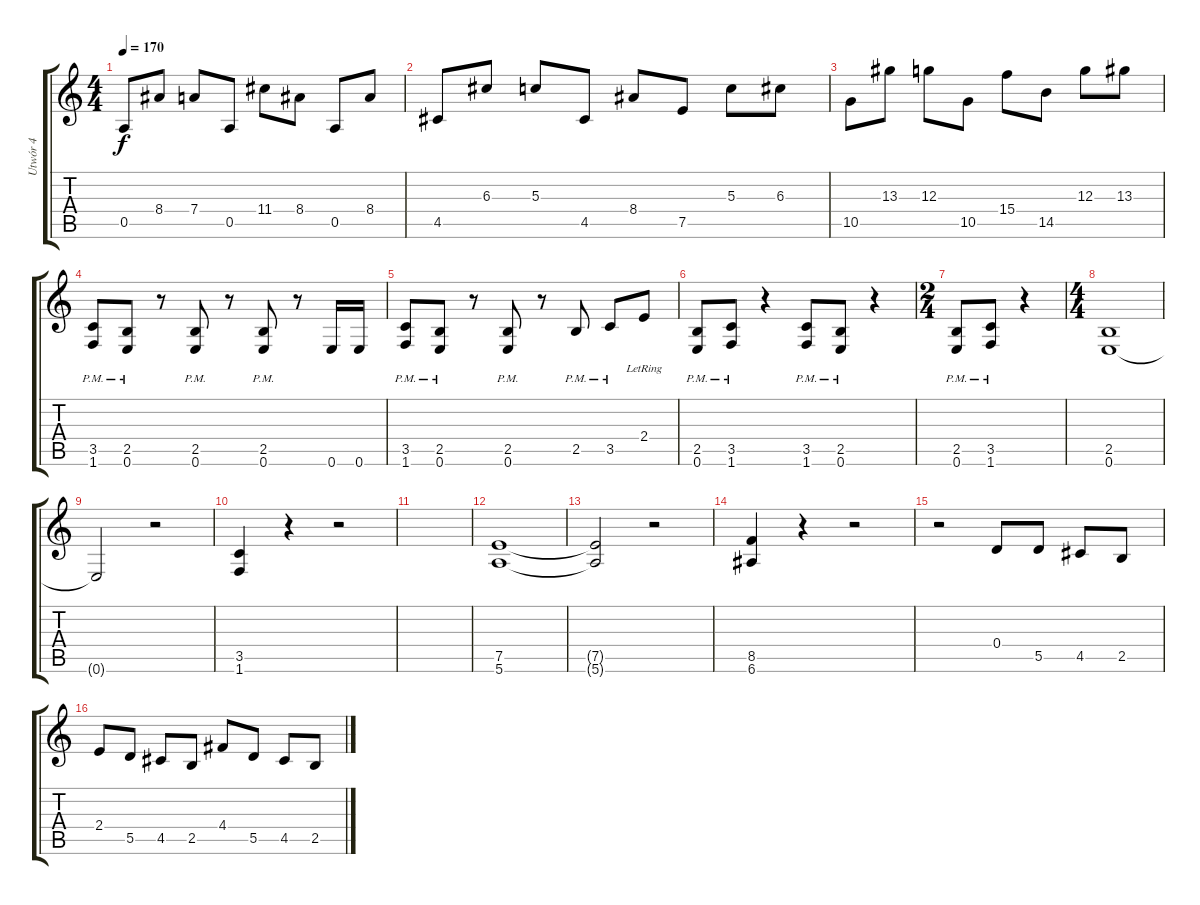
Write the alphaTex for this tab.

\track ("Utwór 4" "Utwór 4") {instrument distortionguitar}
\staff {score tabs}
\tuning (E4 B3 G3 D3 A2 E2) {hide}
\ts (4 4)
\tempo 170
\clef g2
\ks c
0.5.8{dy f} 8.4.8 7.4.8 0.5.8 11.4.8 8.4.8 0.5.8 8.4.8 |
4.5.8 6.3.8 5.3.8 4.5.8 8.4.8 7.5.8 5.3.8 6.3.8 |
10.5.8 13.3.8 12.3.8 10.5.8 15.4.8 14.5.8 12.3.8 13.3.8 |
(3.5{pm} 1.6).8 (2.5{pm} 0.6).8 r.8 (2.5{pm} 0.6).8 r.8 (2.5{pm} 0.6).8 r.8 0.6.16 0.6.16 |
(3.5{pm} 1.6).8 (2.5{pm} 0.6).8 r.8 (2.5{pm} 0.6).8 r.8 2.5{pm}.8 3.5{pm}.8 2.4{lr}.8 |
(2.5{pm} 0.6).8 (3.5{pm} 1.6).8 r.4 (3.5{pm} 1.6).8 (2.5{pm} 0.6).8 r.4 |
\ts (2 4)
(2.5{pm} 0.6).8 (3.5{pm} 1.6).8 r.4 |
\ts (4 4)
(2.5 0.6).1 |
0.6{t}.2 r.2 |
(3.5 1.6).4 r.4 r.2 |
|
(7.5 5.6).1 |
(7.5{t} 5.6{t}).2 r.2 |
(8.5 6.6).4 r.4 r.2 |
r.2 0.4.8 5.5.8 4.5.8 2.5.8 |
2.4.8 5.5.8 4.5.8 2.5.8 4.4.8 5.5.8 4.5.8 2.5.8
